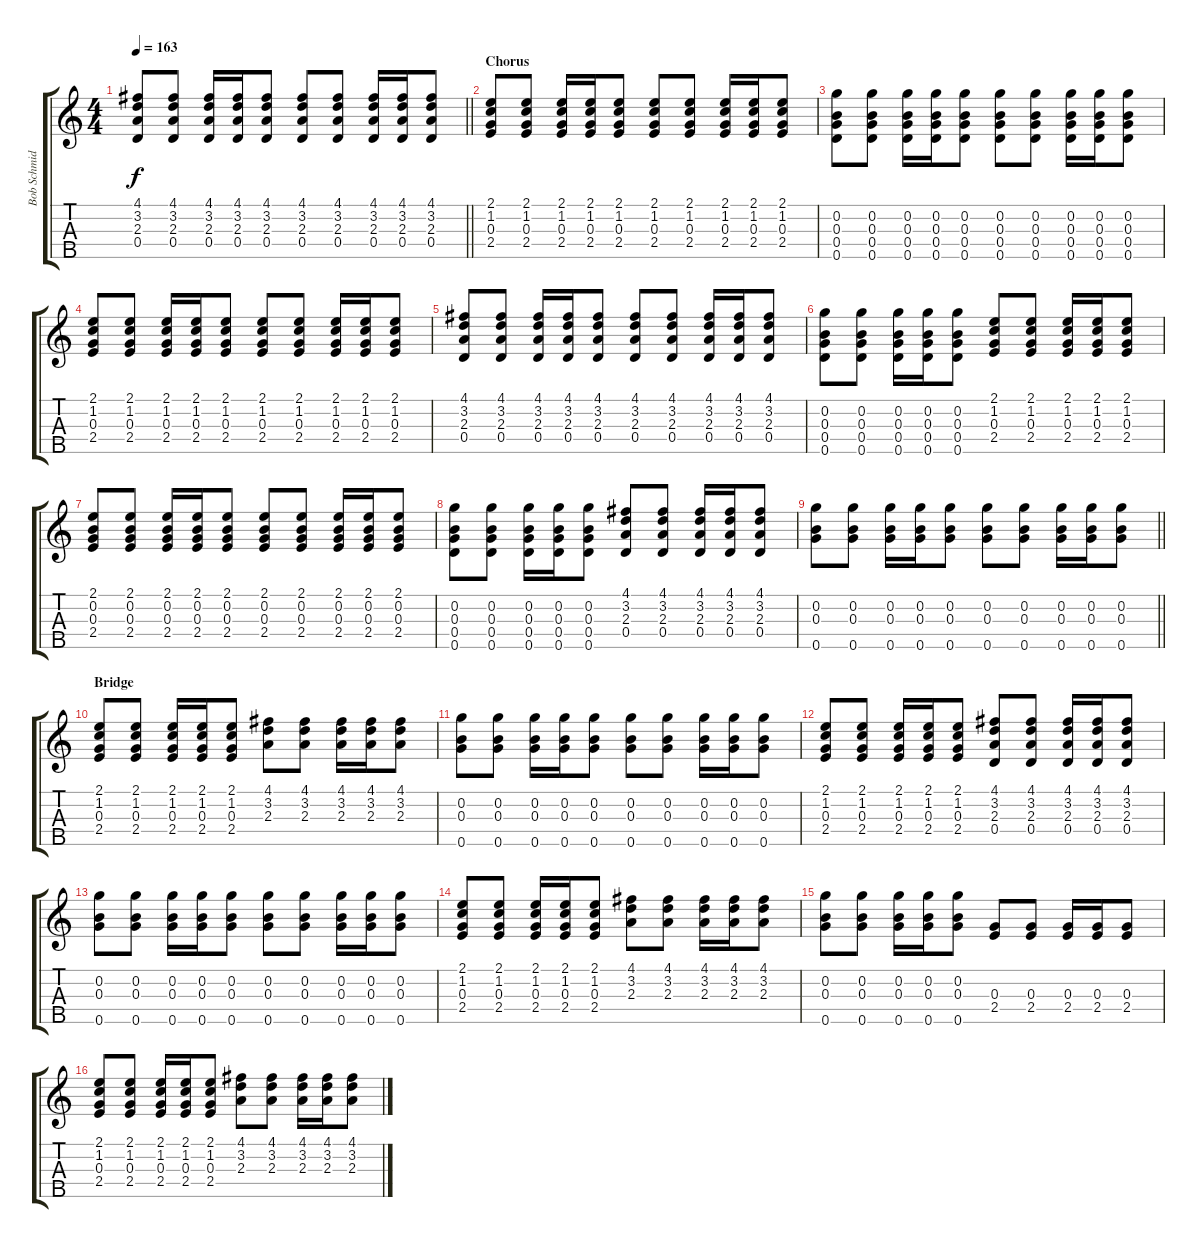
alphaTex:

\track ("Bob Schmidt" "Bob Schmid") {instrument banjo}
\staff {score tabs}
\tuning (D4 B3 G3 D3 G4) {hide}
\displaytranspose 12
\ts (4 4)
\tempo 163
\clef g2
\barLineRight lightlight
\ks c
(4.1 3.2 2.3 0.4).8{dy f} (4.1 3.2 2.3 0.4).8 (4.1 3.2 2.3 0.4).16 (4.1 3.2 2.3 0.4).16 (4.1 3.2 2.3 0.4).8 (4.1 3.2 2.3 0.4).8 (4.1 3.2 2.3 0.4).8 (4.1 3.2 2.3 0.4).16 (4.1 3.2 2.3 0.4).16 (4.1 3.2 2.3 0.4).8 |
\section ("" "Chorus")
(2.1 1.2 0.3 2.4).8 (2.1 1.2 0.3 2.4).8 (2.1 1.2 0.3 2.4).16 (2.1 1.2 0.3 2.4).16 (2.1 1.2 0.3 2.4).8 (2.1 1.2 0.3 2.4).8 (2.1 1.2 0.3 2.4).8 (2.1 1.2 0.3 2.4).16 (2.1 1.2 0.3 2.4).16 (2.1 1.2 0.3 2.4).8 |
(0.2 0.3 0.4 0.5).8 (0.2 0.3 0.4 0.5).8 (0.2 0.3 0.4 0.5).16 (0.2 0.3 0.4 0.5).16 (0.2 0.3 0.4 0.5).8 (0.2 0.3 0.4 0.5).8 (0.2 0.3 0.4 0.5).8 (0.2 0.3 0.4 0.5).16 (0.2 0.3 0.4 0.5).16 (0.2 0.3 0.4 0.5).8 |
(2.1 1.2 0.3 2.4).8 (2.1 1.2 0.3 2.4).8 (2.1 1.2 0.3 2.4).16 (2.1 1.2 0.3 2.4).16 (2.1 1.2 0.3 2.4).8 (2.1 1.2 0.3 2.4).8 (2.1 1.2 0.3 2.4).8 (2.1 1.2 0.3 2.4).16 (2.1 1.2 0.3 2.4).16 (2.1 1.2 0.3 2.4).8 |
(4.1 3.2 2.3 0.4).8 (4.1 3.2 2.3 0.4).8 (4.1 3.2 2.3 0.4).16 (4.1 3.2 2.3 0.4).16 (4.1 3.2 2.3 0.4).8 (4.1 3.2 2.3 0.4).8 (4.1 3.2 2.3 0.4).8 (4.1 3.2 2.3 0.4).16 (4.1 3.2 2.3 0.4).16 (4.1 3.2 2.3 0.4).8 |
(0.2 0.3 0.4 0.5).8 (0.2 0.3 0.4 0.5).8 (0.2 0.3 0.4 0.5).16 (0.2 0.3 0.4 0.5).16 (0.2 0.3 0.4 0.5).8 (2.1 1.2 0.3 2.4).8 (2.1 1.2 0.3 2.4).8 (2.1 1.2 0.3 2.4).16 (2.1 1.2 0.3 2.4).16 (2.1 1.2 0.3 2.4).8 |
(2.1 0.2 0.3 2.4).8 (2.1 0.2 0.3 2.4).8 (2.1 0.2 0.3 2.4).16 (2.1 0.2 0.3 2.4).16 (2.1 0.2 0.3 2.4).8 (2.1 0.2 0.3 2.4).8 (2.1 0.2 0.3 2.4).8 (2.1 0.2 0.3 2.4).16 (2.1 0.2 0.3 2.4).16 (2.1 0.2 0.3 2.4).8 |
(0.2 0.3 0.4 0.5).8 (0.2 0.3 0.4 0.5).8 (0.2 0.3 0.4 0.5).16 (0.2 0.3 0.4 0.5).16 (0.2 0.3 0.4 0.5).8 (4.1 3.2 2.3 0.4).8 (4.1 3.2 2.3 0.4).8 (4.1 3.2 2.3 0.4).16 (4.1 3.2 2.3 0.4).16 (4.1 3.2 2.3 0.4).8 |
\barLineRight lightlight
(0.2 0.3 0.5).8 (0.2 0.3 0.5).8 (0.2 0.3 0.5).16 (0.2 0.3 0.5).16 (0.2 0.3 0.5).8 (0.2 0.3 0.5).8 (0.2 0.3 0.5).8 (0.2 0.3 0.5).16 (0.2 0.3 0.5).16 (0.2 0.3 0.5).8 |
\section ("" "Bridge")
(2.1 1.2 0.3 2.4).8 (2.1 1.2 0.3 2.4).8 (2.1 1.2 0.3 2.4).16 (2.1 1.2 0.3 2.4).16 (2.1 1.2 0.3 2.4).8 (4.1 3.2 2.3).8 (4.1 3.2 2.3).8 (4.1 3.2 2.3).16 (4.1 3.2 2.3).16 (4.1 3.2 2.3).8 |
(0.2 0.3 0.5).8 (0.2 0.3 0.5).8 (0.2 0.3 0.5).16 (0.2 0.3 0.5).16 (0.2 0.3 0.5).8 (0.2 0.3 0.5).8 (0.2 0.3 0.5).8 (0.2 0.3 0.5).16 (0.2 0.3 0.5).16 (0.2 0.3 0.5).8 |
(2.1 1.2 0.3 2.4).8 (2.1 1.2 0.3 2.4).8 (2.1 1.2 0.3 2.4).16 (2.1 1.2 0.3 2.4).16 (2.1 1.2 0.3 2.4).8 (4.1 3.2 2.3 0.4).8 (4.1 3.2 2.3 0.4).8 (4.1 3.2 2.3 0.4).16 (4.1 3.2 2.3 0.4).16 (4.1 3.2 2.3 0.4).8 |
(0.2 0.3 0.5).8 (0.2 0.3 0.5).8 (0.2 0.3 0.5).16 (0.2 0.3 0.5).16 (0.2 0.3 0.5).8 (0.2 0.3 0.5).8 (0.2 0.3 0.5).8 (0.2 0.3 0.5).16 (0.2 0.3 0.5).16 (0.2 0.3 0.5).8 |
(2.1 1.2 0.3 2.4).8 (2.1 1.2 0.3 2.4).8 (2.1 1.2 0.3 2.4).16 (2.1 1.2 0.3 2.4).16 (2.1 1.2 0.3 2.4).8 (4.1 3.2 2.3).8 (4.1 3.2 2.3).8 (4.1 3.2 2.3).16 (4.1 3.2 2.3).16 (4.1 3.2 2.3).8 |
(0.2 0.3 0.5).8 (0.2 0.3 0.5).8 (0.2 0.3 0.5).16 (0.2 0.3 0.5).16 (0.2 0.3 0.5).8 (0.3 2.4).8 (0.3 2.4).8 (0.3 2.4).16 (0.3 2.4).16 (0.3 2.4).8 |
(2.1 1.2 0.3 2.4).8 (2.1 1.2 0.3 2.4).8 (2.1 1.2 0.3 2.4).16 (2.1 1.2 0.3 2.4).16 (2.1 1.2 0.3 2.4).8 (4.1 3.2 2.3).8 (4.1 3.2 2.3).8 (4.1 3.2 2.3).16 (4.1 3.2 2.3).16 (4.1 3.2 2.3).8
